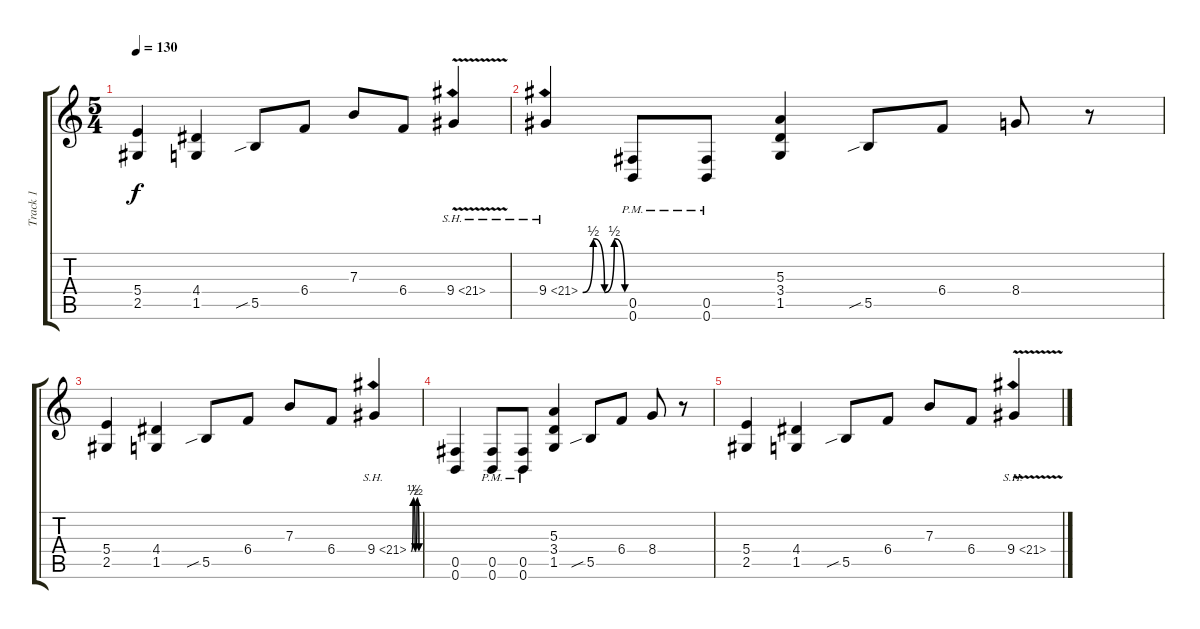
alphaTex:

\track ("Track 1" "Track 1") {instrument distortionguitar}
\staff {score tabs}
\tuning (Db4 Ab3 E3 B2 Gb2 B1) {hide}
\ts (5 4)
\tempo 130
\clef g2
\ks c
(5.4 2.5).4{dy f volume 6} (4.4 1.5).4 5.5{sib}.8 6.4.8 7.3.8 6.4.8 9.4{sh 12 v}.4 |
9.4{be (custom 0 0 15 2 31 0 45 2 60 0) sh 12}.4 (0.5{pm} 0.6{pm}).8 (0.5{pm} 0.6{pm}).8 (5.3 3.4 1.5).4 5.5{sib}.8 6.4.8 8.4.8 r.8 |
(5.4 2.5).4 (4.4 1.5).4 5.5{sib}.8 6.4.8 7.3.8 6.4.8 9.4{be (custom 0 0 15 2 30 0 45 2 60 0) sh 12}.4 |
(0.5 0.6).4 (0.5{pm} 0.6{pm}).8 (0.5{pm} 0.6{pm}).8{volume 0} (5.3 3.4 1.5).4 5.5{sib}.8 6.4.8 8.4.8 r.8 |
(5.4 2.5).4 (4.4 1.5).4 5.5{sib}.8 6.4.8 7.3.8 6.4.8 9.4{sh 12 v}.4
